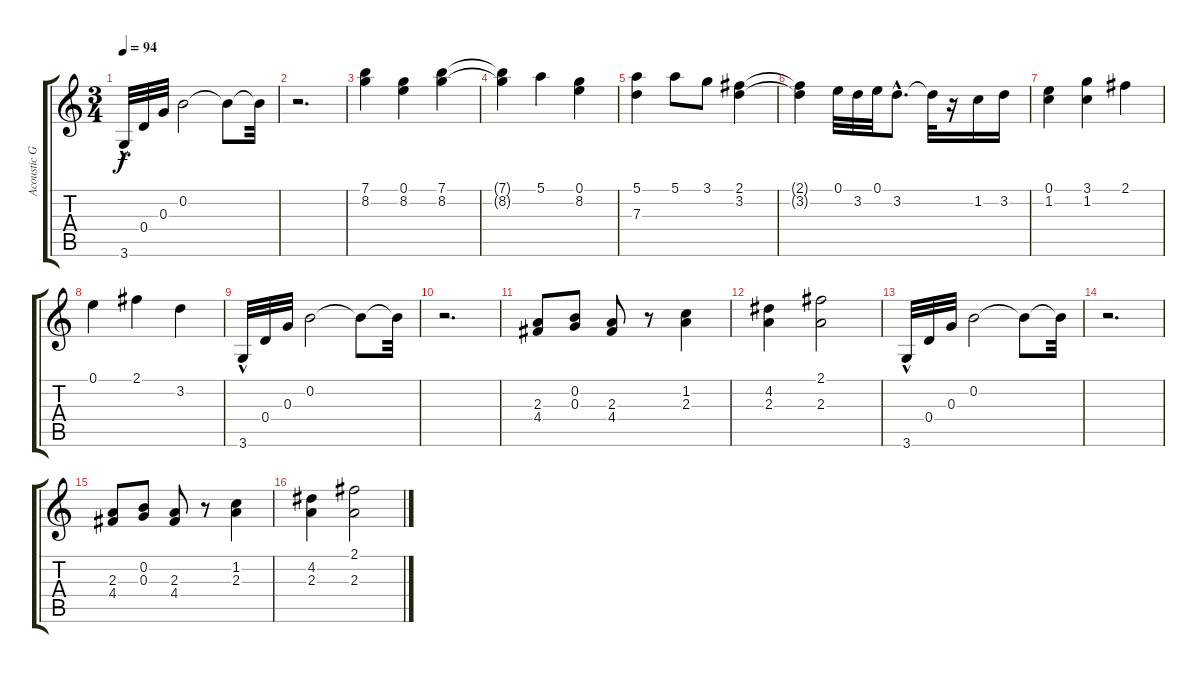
\track ("Acoustic Guitar 1" "Acoustic G") {instrument acousticguitarnylon}
\staff {score tabs}
\tuning (E4 B3 G3 D3 A2 E2) {hide}
\ts (3 4)
\tempo 94
\clef g2
\ks c
3.6{hac}.32{dy f} 0.4.32 0.3.32 0.2.2 0.2{t}.8 0.2{t}.32 |
r.2{d} |
(7.1 8.2).4 (0.1 8.2).4 (7.1 8.2).4 |
(7.1{t} 8.2{t}).4 5.1.4 (0.1 8.2).4 |
(5.1 7.3).4 5.1.8 3.1.8 (2.1 3.2).4 |
(2.1{t} 3.2{t}).4 0.1.32 3.2.32 0.1.32 3.2{hac}.8{d} 3.2{t}.32 r.16 1.2.16 3.2.16 |
(0.1 1.2).4 (3.1 1.2).4 2.1.4 |
0.1.4 2.1.4 3.2.4 |
3.6{hac}.32 0.4.32 0.3.32 0.2.2 0.2{t}.8 0.2{t}.32 |
r.2{d} |
(2.3 4.4).8 (0.2 0.3).8 (2.3 4.4).8 r.8 (1.2 2.3).4 |
(4.2 2.3).4 (2.1 2.3).2 |
3.6{hac}.32 0.4.32 0.3.32 0.2.2 0.2{t}.8 0.2{t}.32 |
r.2{d} |
(2.3 4.4).8 (0.2 0.3).8 (2.3 4.4).8 r.8 (1.2 2.3).4 |
(4.2 2.3).4 (2.1 2.3).2
